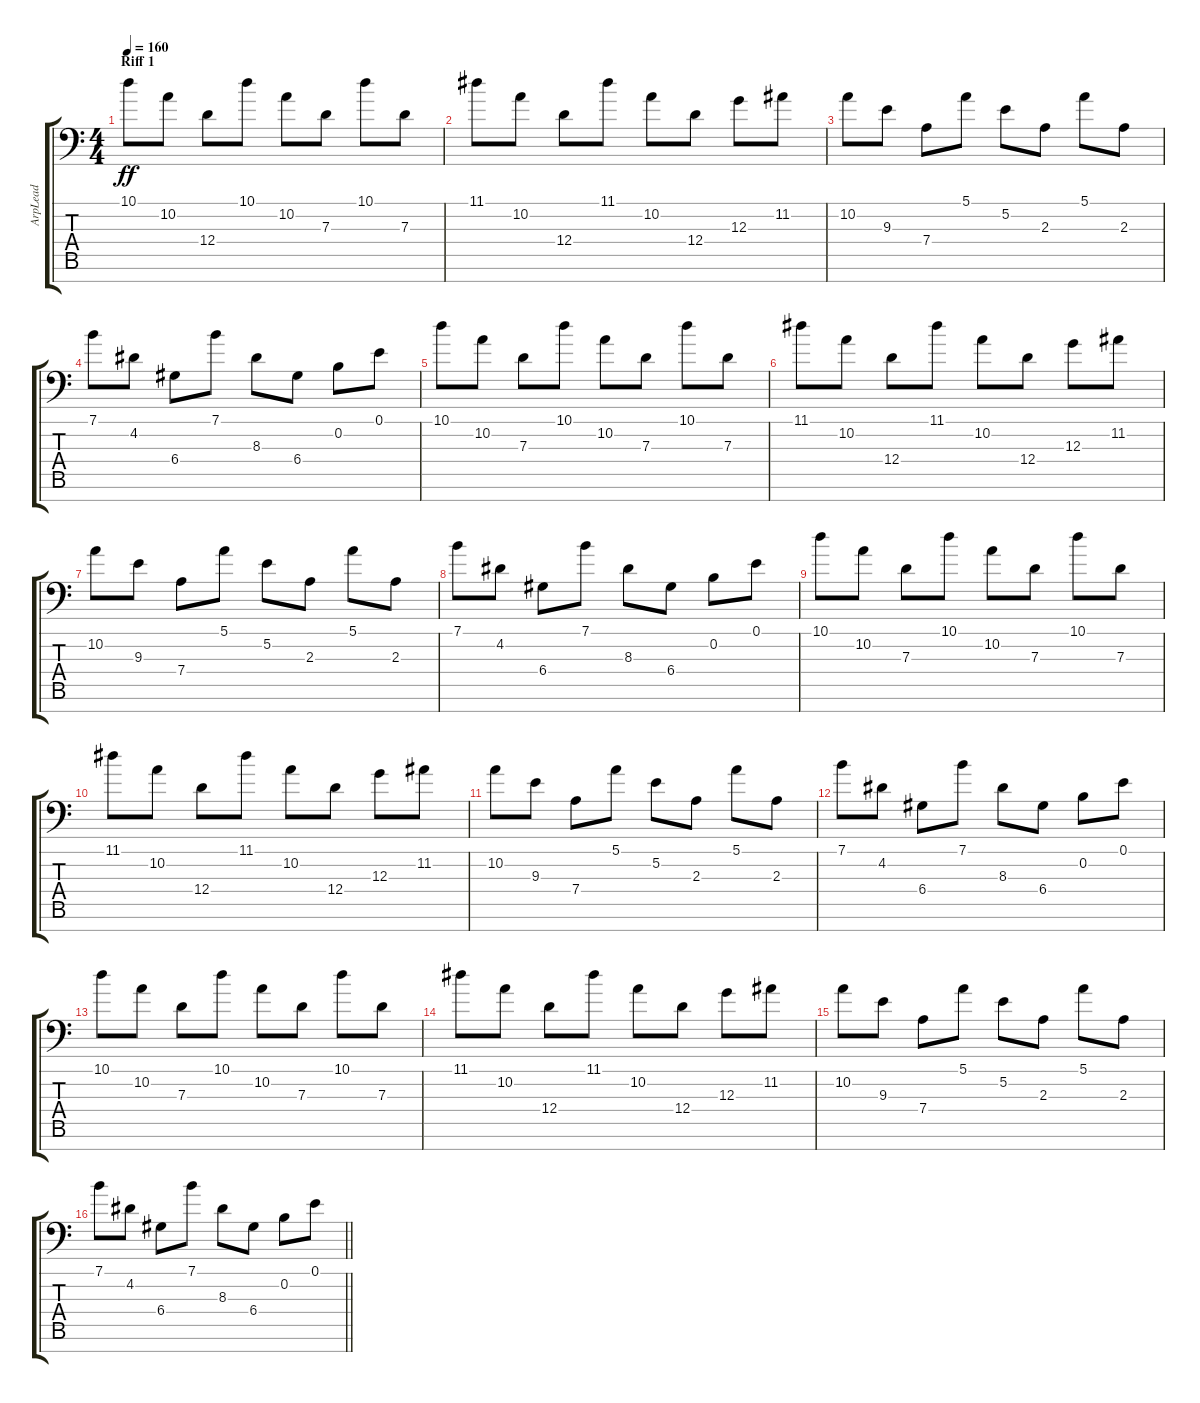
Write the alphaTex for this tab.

\track ("ArpLead" "ArpLead") {instrument lead2sawtooth}
\staff {score tabs}
\tuning (E4 B3 G3 D3 A2 E2 C-1) {hide}
\ts (4 4)
\section ("" "Riff 1")
\tempo 160
\clef f4
\ks c
10.1.8{dy ff} 10.2.8 12.4.8 10.1.8 10.2.8 7.3.8 10.1.8 7.3.8 |
11.1.8 10.2.8 12.4.8 11.1.8 10.2.8 12.4.8 12.3.8 11.2.8 |
10.2.8 9.3.8 7.4.8 5.1.8 5.2.8 2.3.8 5.1.8 2.3.8 |
7.1.8 4.2.8 6.4.8 7.1.8 8.3.8 6.4.8 0.2.8 0.1.8 |
10.1.8 10.2.8 7.3.8 10.1.8 10.2.8 7.3.8 10.1.8 7.3.8 |
11.1.8 10.2.8 12.4.8 11.1.8 10.2.8 12.4.8 12.3.8 11.2.8 |
10.2.8 9.3.8 7.4.8 5.1.8 5.2.8 2.3.8 5.1.8 2.3.8 |
7.1.8 4.2.8 6.4.8 7.1.8 8.3.8 6.4.8 0.2.8 0.1.8 |
10.1.8 10.2.8 7.3.8 10.1.8 10.2.8 7.3.8 10.1.8 7.3.8 |
11.1.8 10.2.8 12.4.8 11.1.8 10.2.8 12.4.8 12.3.8 11.2.8 |
10.2.8 9.3.8 7.4.8 5.1.8 5.2.8 2.3.8 5.1.8 2.3.8 |
7.1.8 4.2.8 6.4.8 7.1.8 8.3.8 6.4.8 0.2.8 0.1.8 |
10.1.8 10.2.8 7.3.8 10.1.8 10.2.8 7.3.8 10.1.8 7.3.8 |
11.1.8 10.2.8 12.4.8 11.1.8 10.2.8 12.4.8 12.3.8 11.2.8 |
10.2.8 9.3.8 7.4.8 5.1.8 5.2.8 2.3.8 5.1.8 2.3.8 |
\barLineRight lightlight
7.1.8 4.2.8 6.4.8 7.1.8 8.3.8 6.4.8 0.2.8 0.1.8
